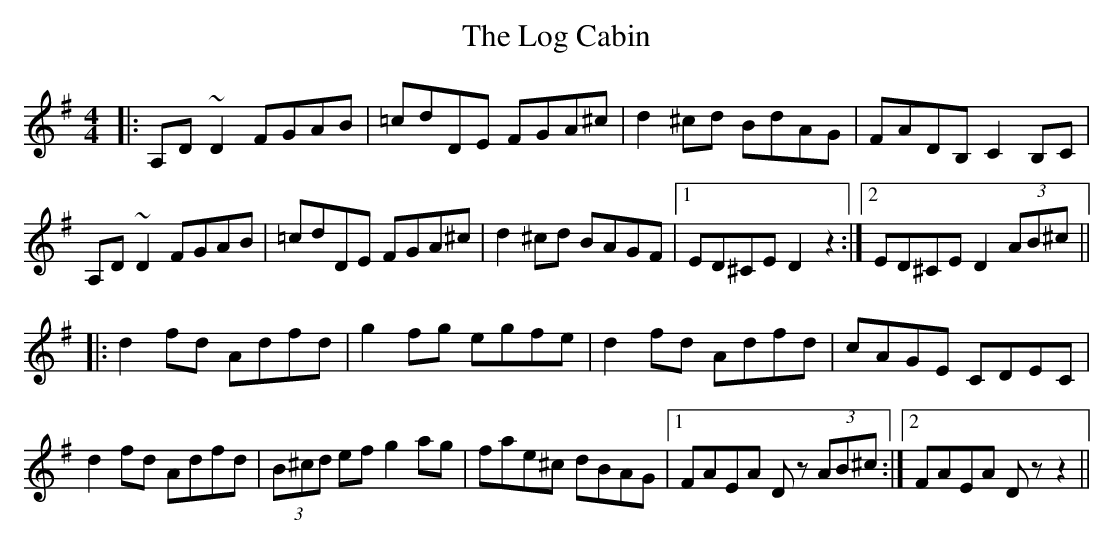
X:1
T: The Log Cabin
M: 4/4
L: 1/8
K: Dmix
|:A,D~D2 FGAB|=cdDE FGA^c|d2^cd BdAG|FADB, C2B,C|
A,D~D2 FGAB|=cdDE FGA^c|d2^cd BAGF|1 ED^CE D2 z2:|2 ED^CE D2 (3AB^c||
|:d2fd Adfd|g2fg egfe|d2fd Adfd|cAGE CDEC|
d2fd Adfd|(3B^cd ef g2ag|fae^c dBAG|1 FAEA Dz (3AB^c:|2 FAEA Dz z2||
